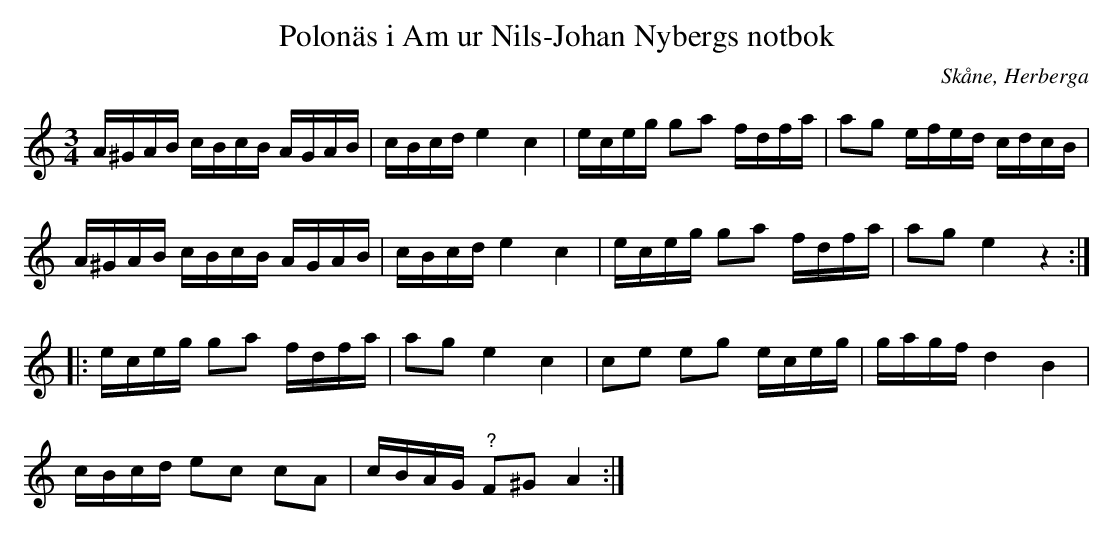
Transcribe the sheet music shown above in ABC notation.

X:1
T:Polonäs i Am ur Nils-Johan Nybergs notbok
O:Skåne, Herberga
M:3/4
L:1/16
K:Am
A^GAB cBcB AGAB | cBcd e4 c4 | eceg g2a2 fdfa | a2g2 efed cdcB |
A^GAB cBcB AGAB | cBcd e4 c4 | eceg g2a2 fdfa | a2g2 e4 z4 ::
eceg g2a2 fdfa | a2g2 e4 c4 | c2e2 e2g2 eceg | gagf d4 B4 |
cBcd e2c2 c2A2 | cBAG "^?"F2^G2 A4 :|
